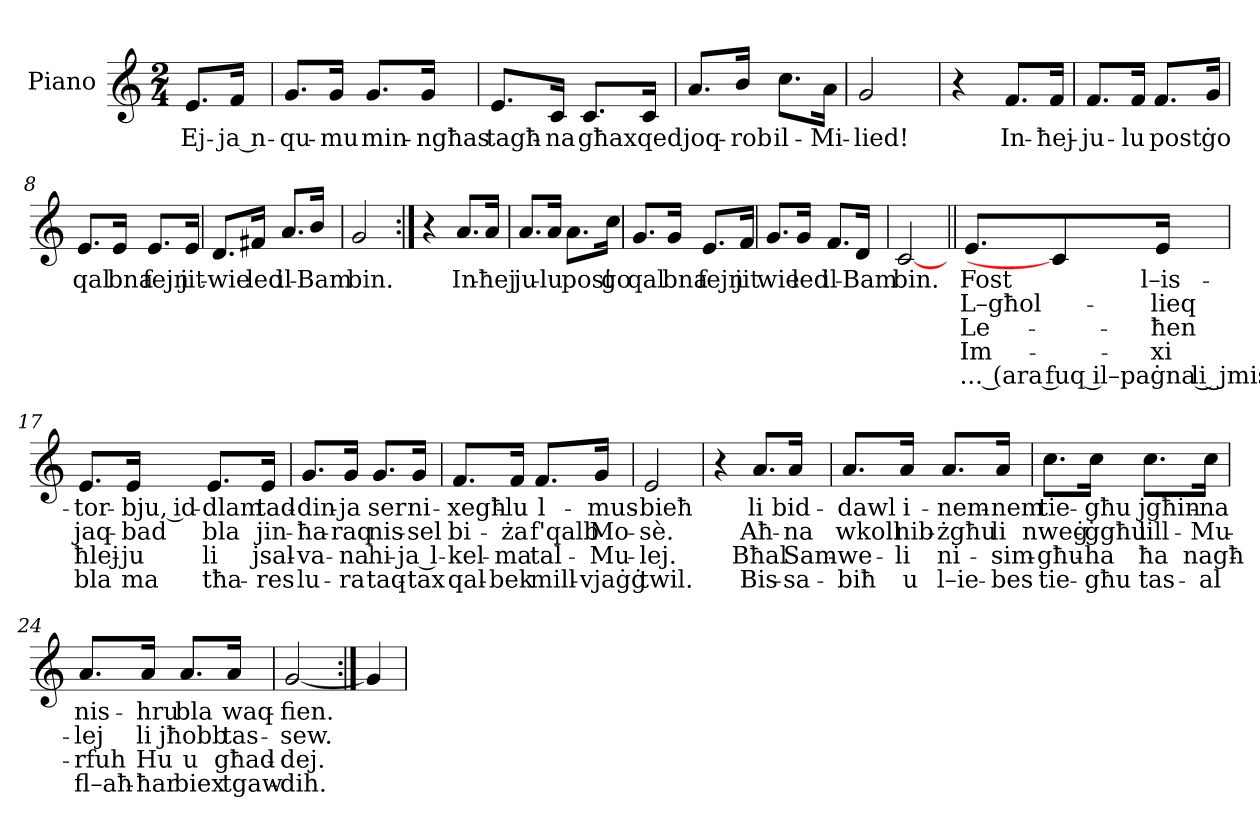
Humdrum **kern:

**kern	**text	**text	**text	**text	**text
*part1	*part1	*part1	*part1	*part1	*part1
*staff1	*staff1	*staff1	*staff1	*staff1	*staff1
*I"Piano	*	*	*	*	*
*I'Pno.	*	*	*	*	*
*clefG2	*	*	*	*	*
*k[]	*	*	*	*	*
*M2/4	*	*	*	*	*
=1	=1	=1	=1	=1	=1
8.e/L	Ej-	.	.	.	.
16f/Jk	-ja n-	.	.	.	.
=2	=2	=2	=2	=2	=2
8.g/L	-qu-	.	.	.	.
16g/Jk	-mu	.	.	.	.
8.g/L	min-	.	.	.	.
16g/Jk	-ngħas	.	.	.	.
=3	=3	=3	=3	=3	=3
8.e/L	tagħ-	.	.	.	.
16c/Jk	-na	.	.	.	.
8.c/L	għax	.	.	.	.
16c/Jk	qed	.	.	.	.
=4	=4	=4	=4	=4	=4
8.a/L	joq-	.	.	.	.
16b/Jk	-rob	.	.	.	.
8.cc\L	il-	.	.	.	.
16a\Jk	-Mi-	.	.	.	.
=5	=5	=5	=5	=5	=5
2g/	-lied!	.	.	.	.
=6	=6	=6	=6	=6	=6
4r	.	.	.	.	.
8.f/L	In-	.	.	.	.
16f/Jk	-ħej-	.	.	.	.
=7	=7	=7	=7	=7	=7
8.f/L	-ju-	.	.	.	.
16f/Jk	-lu	.	.	.	.
8.f/L	post	.	.	.	.
16g/Jk	ġo	.	.	.	.
=8	=8	=8	=8	=8	=8
8.e/L	qal-	.	.	.	.
16e/Jk	-bna	.	.	.	.
8.e/L	fejn	.	.	.	.
16e/Jk	jit-	.	.	.	.
=9	=9	=9	=9	=9	=9
8.d/L	-wie-	.	.	.	.
16f#X/Jk	-led	.	.	.	.
8.a/L	il-	.	.	.	.
16b/Jk	-Bam-	.	.	.	.
=10	=10	=10	=10	=10	=10
2g/	-bin.	.	.	.	.
=11:|!	=11:|!	=11:|!	=11:|!	=11:|!	=11:|!
4r	.	.	.	.	.
8.a/L	In-	.	.	.	.
16a/Jk	-ħej-	.	.	.	.
=12	=12	=12	=12	=12	=12
8.a/L	-ju-	.	.	.	.
16a/Jk	-lu	.	.	.	.
8.a\L	post	.	.	.	.
16cc\Jk	ġo	.	.	.	.
=13	=13	=13	=13	=13	=13
8.g/L	qal-	.	.	.	.
16g/Jk	-bna	.	.	.	.
8.e/L	fejn	.	.	.	.
16f/Jk	jit	.	.	.	.
=14	=14	=14	=14	=14	=14
8.g/L	wie	.	.	.	.
16g/Jk	led	.	.	.	.
8.f/L	il-	.	.	.	.
16d/Jk	-Bam-	.	.	.	.
=15	=15	=15	=15	=15	=15
[2c/	-bin.	.	.	.	.
=16||	=16||	=16||	=16||	=16||	=16||
8.e/L	Fost	L–għol-	Le-	Im-	... (ara fuq il–paġna li jmiss)
4c/]	.	.	.	.	.
16e/Jk	l–is-	-lieq	-ħen	-xi	.
=17	=17	=17	=17	=17	=17
8.e/L	-tor-	jaq-	ħlej-	bla	.
16e/Jk	-bju, id-	-bad	-ju	ma	.
8.e/L	-dlam	bla	li	tħa-	.
16e/Jk	tad-	jin-	jsal-	-res	.
=18	=18	=18	=18	=18	=18
8.g/L	-din-	-ħa-	-va-	lu-	.
16g/Jk	-ja	-raq	-na	-ra	.
8.g/L	ser	nis-	hi-	taq-	.
16g/Jk	ni-	-sel	-ja l-	-tax	.
=19	=19	=19	=19	=19	=19
8.f/L	-xegħ-	bi-	-kel-	qal-	.
16f/Jk	-lu	-ża	-ma	-bek	.
8.f/L	l-	f'qalb	tal-	mill-	.
16g/Jk	-mus-	Mo-	-Mu-	-vjaġġ	.
=20	=20	=20	=20	=20	=20
2e/	-bieħ	-sè.	-lej.	twil.	.
=21	=21	=21	=21	=21	=21
4r	.	.	.	.	.
8.a/L	li	Aħ-	Bħal	Bis-	.
16a/Jk	bid-	-na	Sam-	-sa-	.
=22	=22	=22	=22	=22	=22
8.a/L	-dawl	wkoll	-we-	-biħ	.
16a/Jk	i-	nib-	-li	u	.
8.a/L	-nem-	-żgħu	ni-	l–ie-	.
16a/Jk	-nem	li	-sim-	-bes	.
=23	=23	=23	=23	=23	=23
8.cc\L	tie-	nweġ-	-għu-	tie-	.
16cc\Jk	-għu	-ġgħu	-ha	-għu	.
8.cc\L	jgħin-	lill-	ħa	tas-	.
16cc\Jk	-na	-Mu-	nagħ-	-al	.
=24	=24	=24	=24	=24	=24
8.a/L	nis-	-lej	-rfuh	fl–aħ-	.
16a/Jk	-hru	li	Hu	-ħar	.
8.a/L	bla	jħobb	u	biex	.
16a/Jk	waq-	tas-	għad-	tgaw-	.
=25	=25	=25	=25	=25	=25
[2g/	-fien.	-sew.	-dej.	-dih.	.
=26:|!	=26:|!	=26:|!	=26:|!	=26:|!	=26:|!
4g/]	.	.	.	.	.
=	=	=	=	=	=
*-	*-	*-	*-	*-	*-
